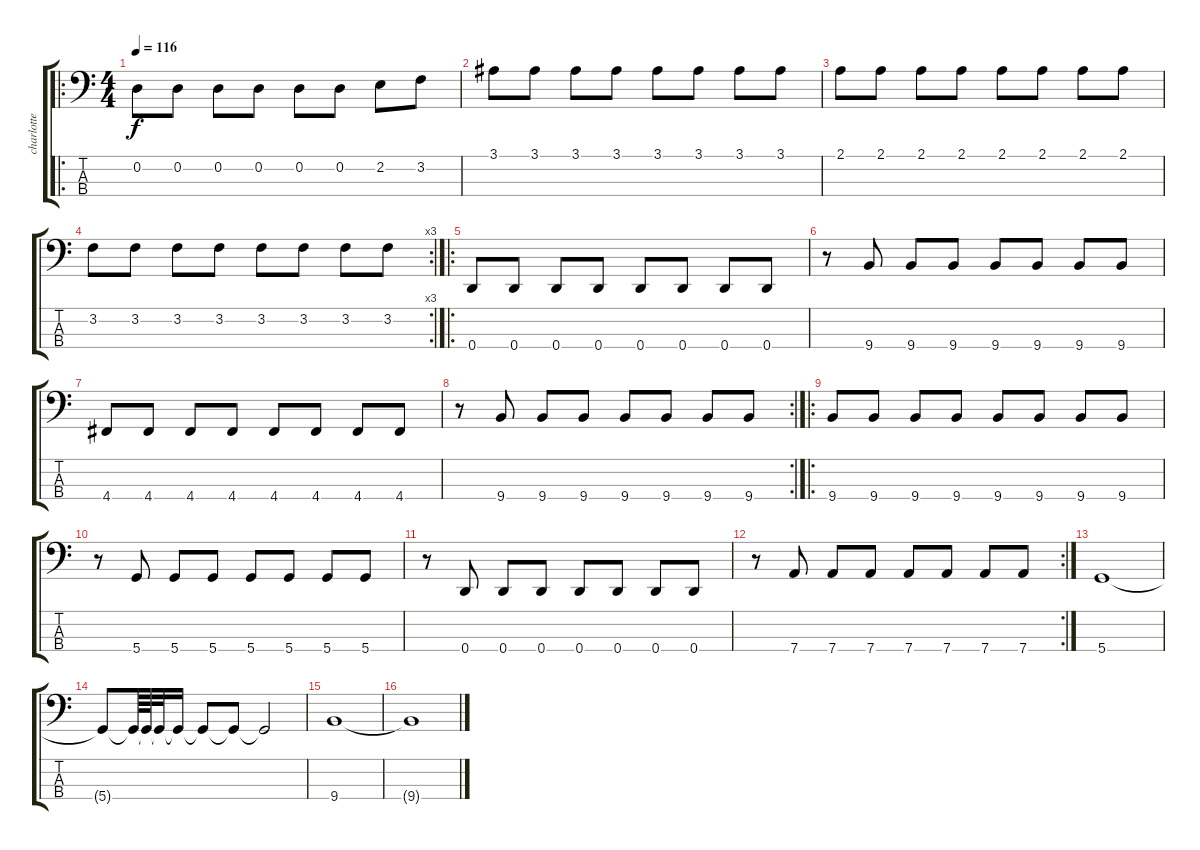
\track ("charlotte" "charlotte") {instrument electricbassfinger}
\staff {score tabs}
\tuning (G2 D2 A1 D1) {hide}
\ro
\ts (4 4)
\tempo 116
\clef f4
\ks c
0.2.8{dy f} 0.2.8 0.2.8 0.2.8 0.2.8 0.2.8 2.2.8 3.2.8 |
3.1.8 3.1.8 3.1.8 3.1.8 3.1.8 3.1.8 3.1.8 3.1.8 |
2.1.8 2.1.8 2.1.8 2.1.8 2.1.8 2.1.8 2.1.8 2.1.8 |
\rc 3
3.2.8 3.2.8 3.2.8 3.2.8 3.2.8 3.2.8 3.2.8 3.2.8 |
\ro
0.4.8 0.4.8 0.4.8 0.4.8 0.4.8 0.4.8 0.4.8 0.4.8 |
r.8 9.4.8 9.4.8 9.4.8 9.4.8 9.4.8 9.4.8 9.4.8 |
4.4.8 4.4.8 4.4.8 4.4.8 4.4.8 4.4.8 4.4.8 4.4.8 |
\rc 2
r.8 9.4.8 9.4.8 9.4.8 9.4.8 9.4.8 9.4.8 9.4.8 |
\ro
9.4.8 9.4.8 9.4.8 9.4.8 9.4.8 9.4.8 9.4.8 9.4.8 |
r.8 5.4.8 5.4.8 5.4.8 5.4.8 5.4.8 5.4.8 5.4.8 |
r.8 0.4.8 0.4.8 0.4.8 0.4.8 0.4.8 0.4.8 0.4.8 |
\rc 2
r.8 7.4.8 7.4.8 7.4.8 7.4.8 7.4.8 7.4.8 7.4.8 |
5.4.1 |
5.4{t}.8 5.4{t}.64 5.4{t}.64 5.4{t}.32 5.4{t}.16 5.4{t}.8 5.4{t}.8 5.4{t}.2 |
9.4.1 |
9.4{t}.1
